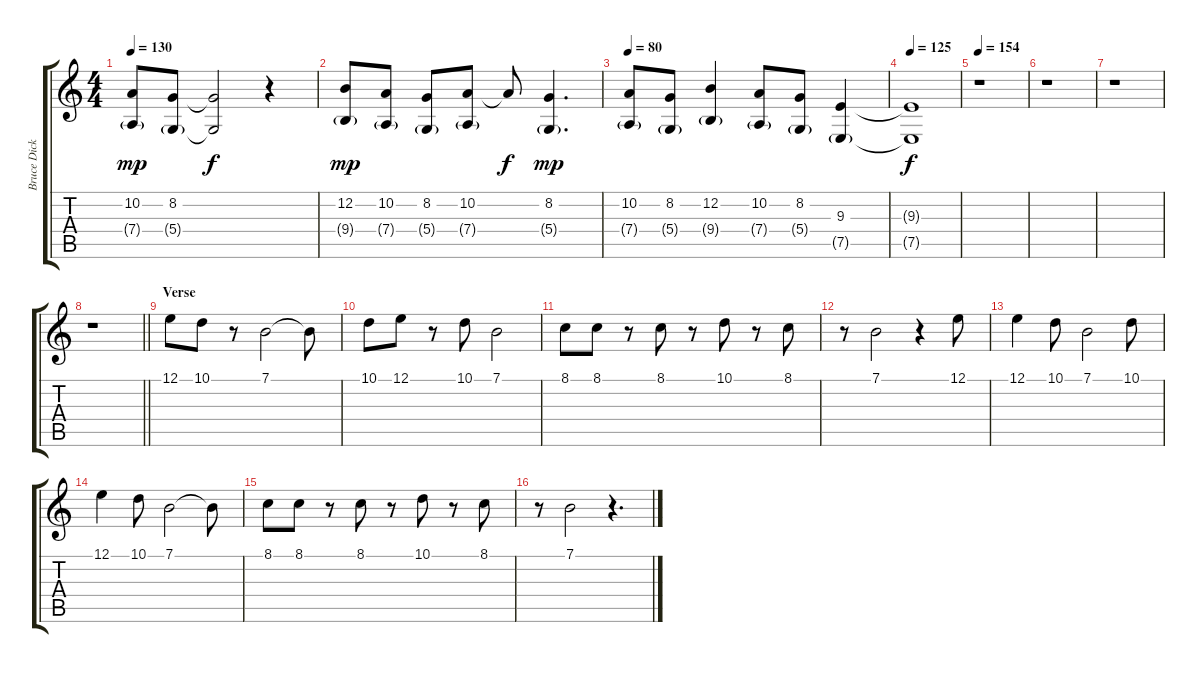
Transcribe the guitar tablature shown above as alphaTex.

\track ("Bruce Dickinson" "Bruce Dick") {instrument lead6voice}
\staff {score tabs}
\tuning (E4 B3 G3 D3 A2 E2) {hide}
\ts (4 4)
\tempo 130
\clef g2
\ks c
(10.2 7.4{g}).8{dy mp} (8.2 5.4{g}).8 (8.2{t} 5.4{t}).2{dy f} r.4 |
(12.2 9.4{g}).8{dy mp} (10.2 7.4{g}).8 (8.2 5.4{g}).8 (10.2 7.4{g}).8 10.2{t}.8{dy f} (8.2 5.4{g}).4{d dy mp} |
\tempo 80
(10.2 7.4{g}).8 (8.2 5.4{g}).8 (12.2 9.4{g}).4 (10.2 7.4{g}).8 (8.2 5.4{g}).8 (9.3 7.5{g}).4{volume 4} |
\tempo 125
(9.3{t} 7.5{t}).1{dy f} |
\tempo 154
r.1{volume 14} |
r.1 |
r.1 |
\barLineRight lightlight
r.1 |
\section ("" "Verse")
12.1.8{volume 16} 10.1.8 r.8 7.1.2 7.1{t}.8 |
10.1.8 12.1.8 r.8 10.1.8 7.1.2 |
8.1.8 8.1.8 r.8 8.1.8 r.8 10.1.8 r.8 8.1.8 |
r.8 7.1.2 r.4 12.1.8 |
12.1.4 10.1.8 7.1.2 10.1.8 |
12.1.4 10.1.8 7.1.2 7.1{t}.8 |
8.1.8 8.1.8 r.8 8.1.8 r.8 10.1.8 r.8 8.1.8 |
r.8 7.1.2 r.4{d}
